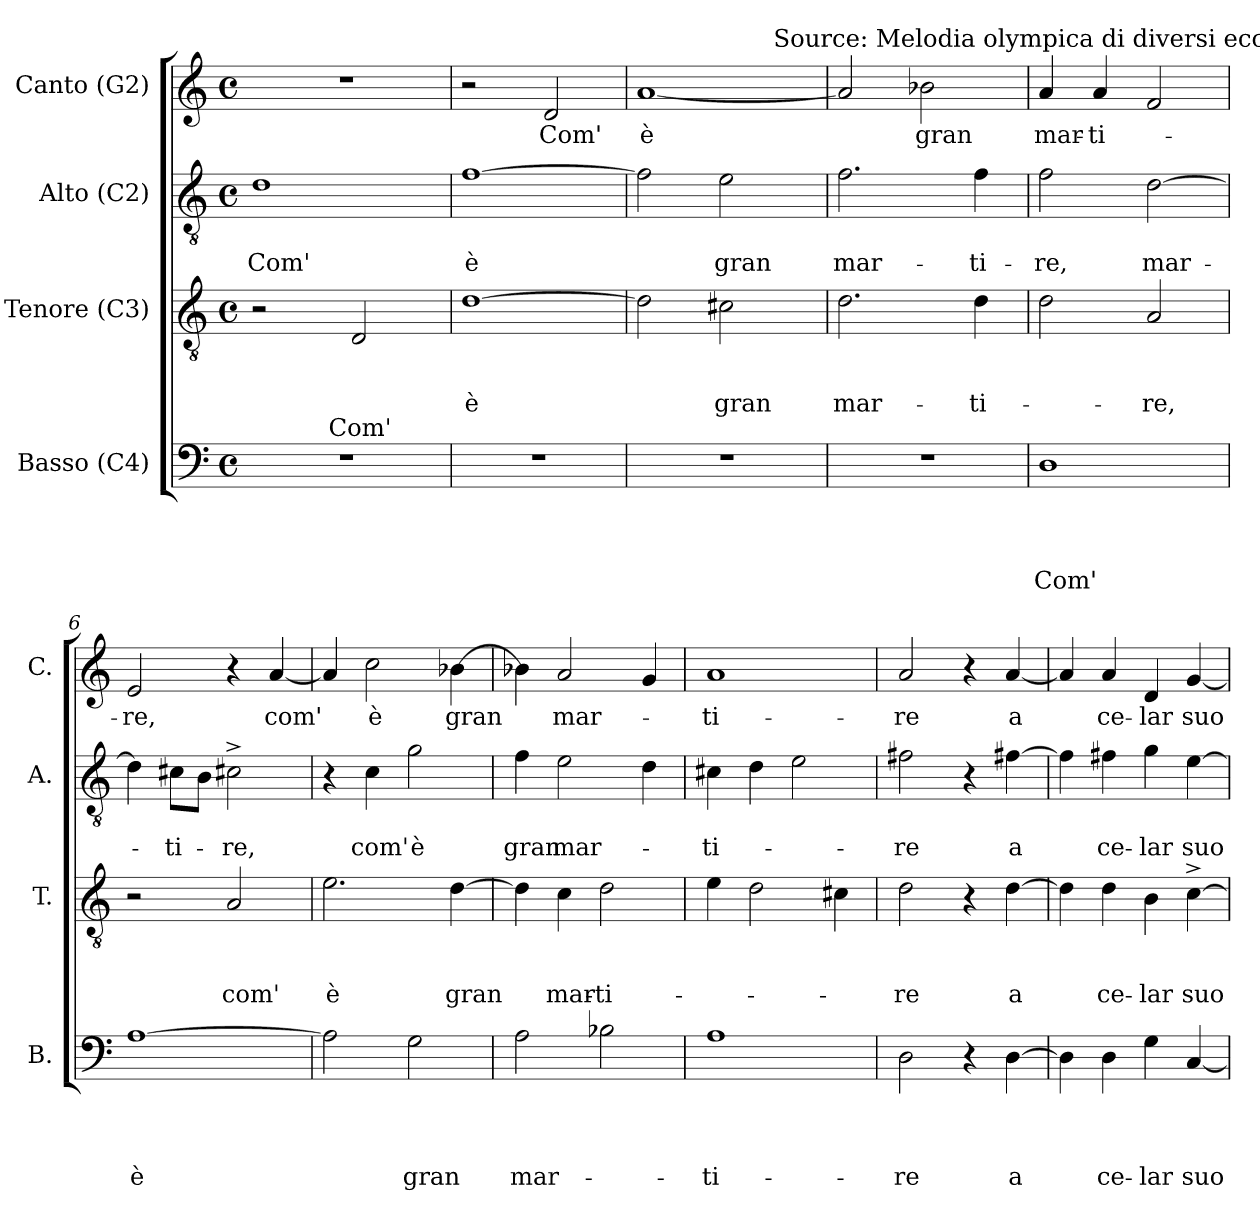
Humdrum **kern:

**kern	**text	**text	**text	**text	**kern	**text	**text	**text	**kern	**text	**text	**kern	**text
*part4	*part4	*part4	*part4	*part4	*part3	*part3	*part3	*part3	*part2	*part2	*part2	*part1	*part1
*staff4	*staff4	*staff4	*staff4	*staff4	*staff3	*staff3	*staff3	*staff3	*staff2	*staff2	*staff2	*staff1	*staff1
*I"Basso (C4)	*	*	*	*	*I"Tenore (C3)	*	*	*	*I"Alto (C2)	*	*	*I"Canto (G2)	*
*I'B.	*	*	*	*	*I'T.	*	*	*	*I'A.	*	*	*I'C.	*
*clefF4	*	*	*	*	*clefGv2	*	*	*	*clefGv2	*	*	*clefG2	*
*k[]	*	*	*	*	*k[]	*	*	*	*k[]	*	*	*k[]	*
*C:	*	*	*	*	*C:	*	*	*	*C:	*	*	*C:	*
*M4/4	*	*	*	*	*M4/4	*	*	*	*M4/4	*	*	*M4/4	*
*met(c)	*	*	*	*	*met(c)	*	*	*	*met(c)	*	*	*met(c)	*
=1	=1	=1	=1	=1	=1	=1	=1	=1	=1	=1	=1	=1	=1
!	!	!	!	!	!	!	!	!	!	!	!LO:LY:b	!	!
*^	*	*	*	*	*	*	*	*	*	*	*	*	*
1r	4..ryy	.	.	.	.	2r	.	.	.	1d	.	Com'	1r	.
!	!LO:TX:a:t=Com'	!	!	!	!	!	!	!	!	!	!	!	!	!
.	2ryy	.	.	.	.	.	.	.	.	.	.	.	.	.
.	.	.	.	.	.	2D/	.	.	.	.	.	.	.	.
.	16ryy	.	.	.	.	.	.	.	.	.	.	.	.	.
=2	=2	=2	=2	=2	=2	=2	=2	=2	=2	=2	=2	=2	=2	=2
!	!	!	!	!	!	!	!	!	!LO:LY:b:rj	!	!	!LO:LY:b:rj	!	!
*v	*v	*	*	*	*	*	*	*	*	*	*	*	*	*
1r	.	.	.	.	[>1d	.	.	è	[>1f	.	è	2r	.
!	!	!	!	!	!	!	!	!	!	!	!	!	!LO:LY:b
.	.	.	.	.	.	.	.	.	.	.	.	2d/	Com'
=3	=3	=3	=3	=3	=3	=3	=3	=3	=3	=3	=3	=3	=3
!	!	!	!	!	!	!	!	!	!	!	!	!	!LO:LY:b:rj
*	*	*	*	*	*	*	*	*	*	*	*	*^	*
1r	.	.	.	.	2d\]	.	.	.	2f\]	.	.	[<1a	2.ryy	è
!	!	!	!	!	!	!	!	!LO:LY:b	!	!	!LO:LY:b	!	!	!
.	.	.	.	.	2c#X\	.	.	gran	2e\	.	gran	.	.	.
!	!	!	!	!	!	!	!	!	!	!	!	!	!LO:TX:a:t=Source&colon; Melodia olympica di diversi eccellentissimi musici ... raccolta	!
.	.	.	.	.	.	.	.	.	.	.	.	.	4ryy	.
=4	=4	=4	=4	=4	=4	=4	=4	=4	=4	=4	=4	=4	=4	=4
!	!	!	!	!	!	!	!	!LO:LY:b	!	!	!LO:LY:b	!	!	!
*	*	*	*	*	*	*	*	*	*	*	*	*v	*v	*
1r	.	.	.	.	2.d\	.	.	mar-	2.f\	.	mar-	2a/]	.
!	!	!	!	!	!	!	!	!	!	!	!	!	!LO:LY:b
.	.	.	.	.	.	.	.	.	.	.	.	2b-X\	gran
!	!	!	!	!	!	!	!	!LO:LY:b	!	!	!LO:LY:b	!	!
.	.	.	.	.	4d\	.	.	-ti-	4f\	.	-ti-	.	.
=5	=5	=5	=5	=5	=5	=5	=5	=5	=5	=5	=5	=5	=5
!	!	!	!	!LO:LY:b	!	!	!	!	!	!	!LO:LY:b	!	!LO:LY:b
1D	.	.	.	Com'	2d\	.	.	.	2f\	.	-re,	4a/	mar-
!	!	!	!	!	!	!	!	!	!	!	!	!	!LO:LY:b:rj
.	.	.	.	.	.	.	.	.	.	.	.	4a/	-ti-
!	!	!	!	!	!	!	!	!LO:LY:b	!	!	!LO:LY:b	!	!
.	.	.	.	.	2A/	.	.	-re,	[>2d\	.	mar-	2f/	.
=6	=6	=6	=6	=6	=6	=6	=6	=6	=6	=6	=6	=6	=6
!	!	!	!	!LO:LY:b:rj	!	!	!	!	!	!	!	!	!LO:LY:b
[>1A	.	.	.	è	2r	.	.	.	4d\]	.	.	2e/	-re,
!	!	!	!	!	!	!	!	!	!	!	!LO:LY:b	!	!
.	.	.	.	.	.	.	.	.	8c#\L	.	-ti-	.	.
.	.	.	.	.	.	.	.	.	8B\J	.	.	.	.
!	!	!	!	!	!	!	!	!LO:LY:b	!	!	!LO:LY:b	!	!
.	.	.	.	.	2A/	.	.	com'	2c#X^>\	.	-re,	4r	.
!	!	!	!	!	!	!	!	!	!	!	!	!	!LO:LY:b
.	.	.	.	.	.	.	.	.	.	.	.	[<4a/	com'
=7	=7	=7	=7	=7	=7	=7	=7	=7	=7	=7	=7	=7	=7
!	!	!	!	!	!	!	!	!LO:LY:b	!	!	!	!	!
2A\]	.	.	.	.	2.e\	.	.	è	4r	.	.	4a/]	.
!	!	!	!	!	!	!	!	!	!	!	!LO:LY:b	!	!LO:LY:b
.	.	.	.	.	.	.	.	.	4c\	.	com'	2cc\	è
!	!	!	!	!LO:LY:b	!	!	!	!	!	!	!LO:LY:b	!	!
2G\	.	.	.	gran	.	.	.	.	2g\	.	è	.	.
!	!	!	!	!	!	!	!	!LO:LY:b	!	!	!	!	!LO:LY:b
.	.	.	.	.	[<4d\	.	.	gran	.	.	.	[<4b-X\	gran
!!LO:LB:g=z
=8	=8	=8	=8	=8	=8	=8	=8	=8	=8	=8	=8	=8	=8
!	!	!	!	!LO:LY:b	!	!	!	!	!	!	!LO:LY:b	!	!
2A\	.	.	.	mar-	4d\]	.	.	.	4f\	.	gran	4b-X\]	.
!	!	!	!	!	!	!	!	!LO:LY:b	!	!	!LO:LY:b	!	!LO:LY:b
.	.	.	.	.	4c\	.	.	mar-	2e\	.	mar-	2a/	mar-
!	!	!	!	!	!	!	!	!LO:LY:b:rj	!	!	!	!	!
2B-X\	.	.	.	.	2d\	.	.	-ti-	.	.	.	.	.
.	.	.	.	.	.	.	.	.	4d\	.	.	4g/	.
=9	=9	=9	=9	=9	=9	=9	=9	=9	=9	=9	=9	=9	=9
!	!	!	!	!LO:LY:b	!	!	!	!	!	!	!LO:LY:b	!	!LO:LY:b
1A	.	.	.	-ti-	4e\	.	.	.	4c#X\	.	-ti-	1a	-ti-
.	.	.	.	.	2d\	.	.	.	4d\	.	.	.	.
.	.	.	.	.	.	.	.	.	2e\	.	.	.	.
.	.	.	.	.	4c#X\	.	.	.	.	.	.	.	.
=10	=10	=10	=10	=10	=10	=10	=10	=10	=10	=10	=10	=10	=10
!	!	!	!	!LO:LY:b	!	!	!	!LO:LY:b	!	!	!LO:LY:b	!	!LO:LY:b
2D\	.	.	.	-re	2d\	.	.	-re	2f#X\	.	-re	2a/	-re
4r	.	.	.	.	4r	.	.	.	4r	.	.	4r	.
!	!	!	!	!LO:LY:b	!	!	!	!LO:LY:b	!	!	!LO:LY:b	!	!LO:LY:b
[>4D\	.	.	.	a	[>4d\	.	.	a	[>4f#X\	.	a	[<4a/	a
=11	=11	=11	=11	=11	=11	=11	=11	=11	=11	=11	=11	=11	=11
4D\]	.	.	.	.	4d\]	.	.	.	4f#\]	.	.	4a/]	.
!	!	!	!	!LO:LY:b	!	!	!	!LO:LY:b	!	!	!LO:LY:b	!	!LO:LY:b
4D\	.	.	.	ce-	4d\	.	.	ce-	4f#X\	.	ce-	4a/	ce-
!	!	!	!	!LO:LY:b:rj	!	!	!	!LO:LY:b:rj	!	!	!LO:LY:b:rj	!	!LO:LY:b:rj
4G\	.	.	.	-lar	4B\	.	.	-lar	4g\	.	-lar	4d/	-lar
!	!	!	!	!LO:LY:b	!	!	!	!LO:LY:b	!	!	!LO:LY:b	!	!LO:LY:b
[<4C/	.	.	.	suo	[>4c^>\	.	.	suo	[>4e\	.	suo	[<4g/	suo
=	=	=	=	=	=	=	=	=	=	=	=	=	=
*-	*-	*-	*-	*-	*-	*-	*-	*-	*-	*-	*-	*-	*-
